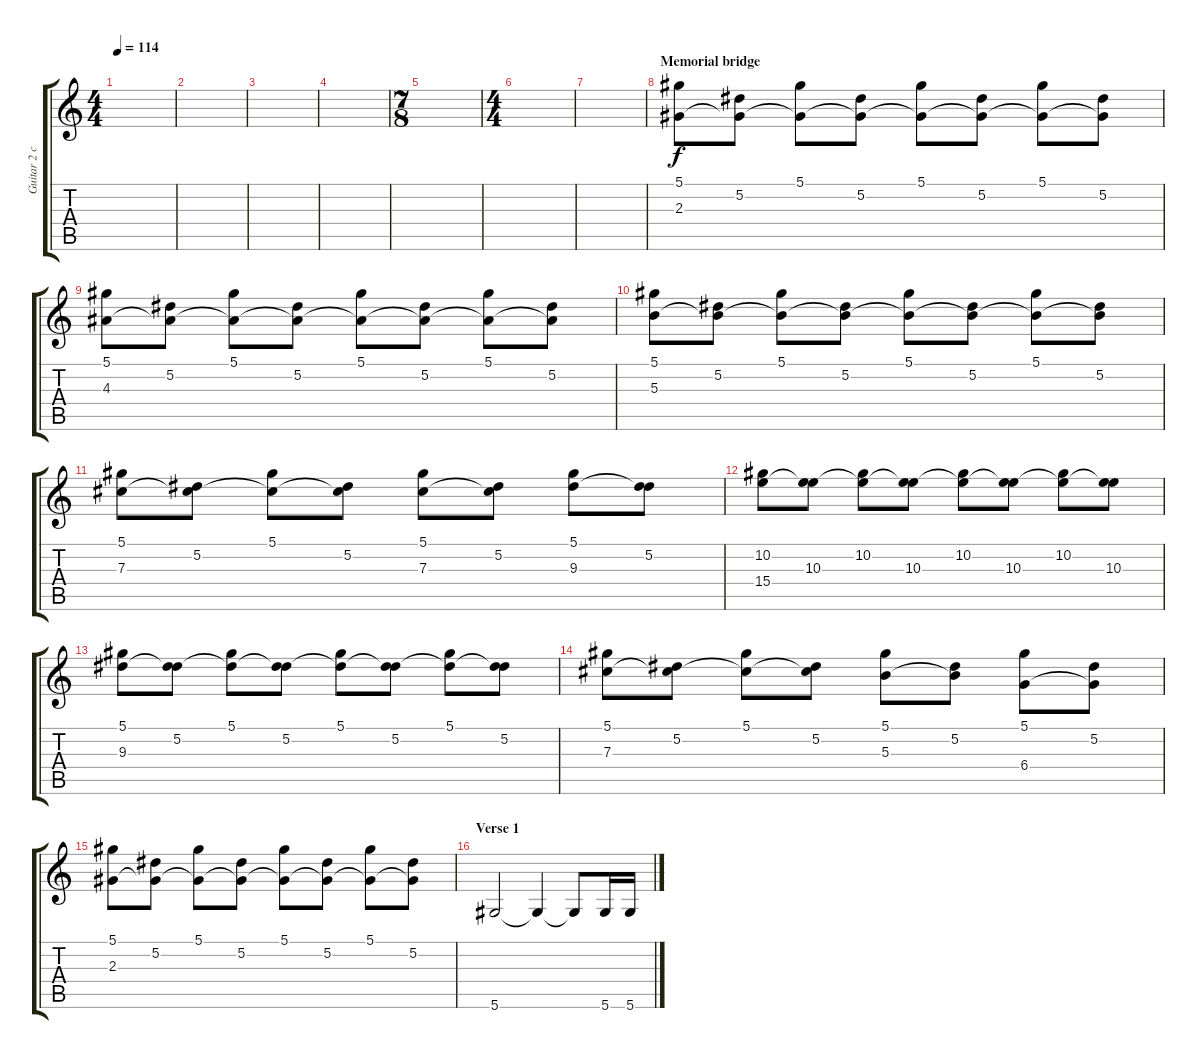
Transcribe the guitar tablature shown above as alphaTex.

\track ("Guitar 2 c" "Guitar 2 c") {instrument electricguitarclean}
\staff {score tabs}
\tuning (Eb4 Bb3 Gb3 Db3 Ab2 Eb2) {hide}
\ts (4 4)
\tempo 114
\clef g2
\ks c
|
|
|
|
\ts (7 8)
|
\ts (4 4)
|
|
\section ("" "Memorial bridge")
(5.1 2.3).8 (5.2 2.3{t}).8 (5.1 2.3{t}).8 (5.2 2.3{t}).8 (5.1 2.3{t}).8 (5.2 2.3{t}).8 (5.1 2.3{t}).8 (5.2 2.3{t}).8 |
(5.1 4.3).8 (5.2 4.3{t}).8 (5.1 4.3{t}).8 (5.2 4.3{t}).8 (5.1 4.3{t}).8 (5.2 4.3{t}).8 (5.1 4.3{t}).8 (5.2 4.3{t}).8 |
(5.1 5.3).8 (5.2 5.3{t}).8 (5.1 5.3{t}).8 (5.2 5.3{t}).8 (5.1 5.3{t}).8 (5.2 5.3{t}).8 (5.1 5.3{t}).8 (5.2 5.3{t}).8 |
(5.1 7.3).8 (5.2 7.3{t}).8 (5.1 7.3{t}).8 (5.2 7.3{t}).8 (5.1 7.3).8 (5.2 7.3{t}).8 (5.1 9.3).8 (5.2 9.3{t}).8 |
(10.2 15.4).8 (10.3 15.4{t}).8 (10.2 15.4{t}).8 (10.3 15.4{t}).8 (10.2 15.4{t}).8 (10.3 15.4{t}).8 (10.2 15.4{t}).8 (10.3 15.4{t}).8 |
(5.1 9.3).8 (5.2 9.3{t}).8 (5.1 9.3{t}).8 (5.2 9.3{t}).8 (5.1 9.3{t}).8 (5.2 9.3{t}).8 (5.1 9.3{t}).8 (5.2 9.3{t}).8 |
(5.1 7.3).8 (5.2 7.3{t}).8 (5.1 7.3{t}).8 (5.2 7.3{t}).8 (5.1 5.3).8 (5.2 5.3{t}).8 (5.1 6.4).8 (5.2 6.4{t}).8 |
(5.1 2.3).8 (5.2 2.3{t}).8 (5.1 2.3{t}).8 (5.2 2.3{t}).8 (5.1 2.3{t}).8 (5.2 2.3{t}).8 (5.1 2.3{t}).8 (5.2 2.3{t}).8 |
\section ("" "Verse 1")
5.6.2 5.6{t}.4 5.6{t}.8 5.6.16 5.6.16
